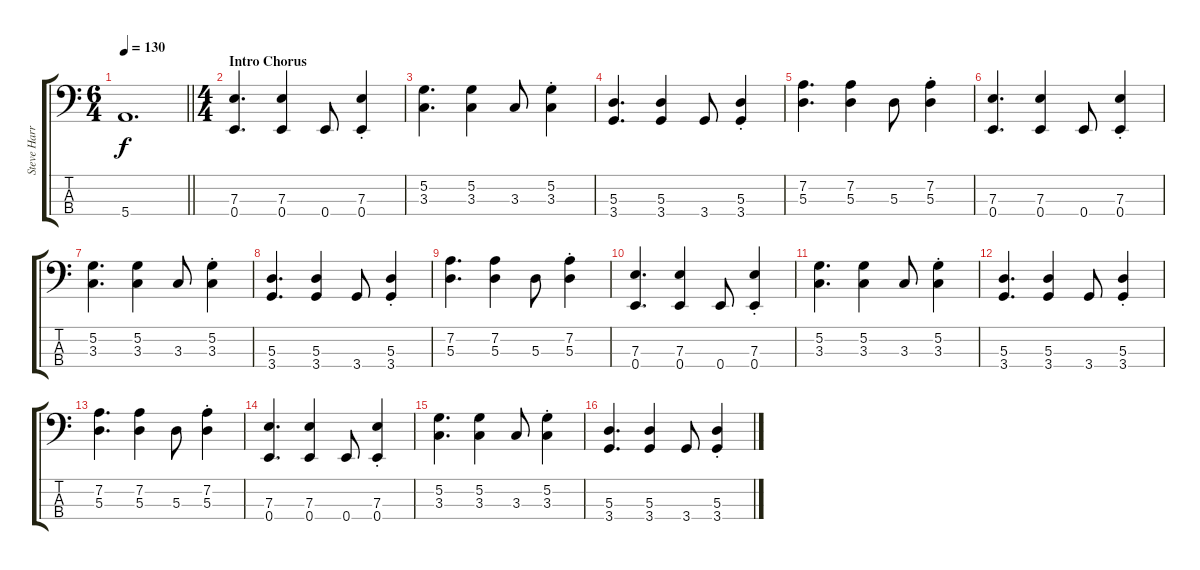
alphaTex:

\track ("Steve Harris" "Steve Harr") {instrument electricbassfinger}
\staff {score tabs}
\tuning (G2 D2 A1 E1) {hide}
\ts (6 4)
\tempo 130
\clef f4
\barLineRight lightlight
\ks c
5.4{t}.1{d dy f} |
\ts (4 4)
\section ("" "Intro Chorus")
(7.3 0.4).4{d} (7.3 0.4).4 0.4.8 (7.3{st} 0.4{st}).4 |
(5.2 3.3).4{d} (5.2 3.3).4 3.3.8 (5.2{st} 3.3{st}).4 |
(5.3 3.4).4{d} (5.3 3.4).4 3.4.8 (5.3{st} 3.4{st}).4 |
(7.2 5.3).4{d} (7.2 5.3).4 5.3.8 (7.2{st} 5.3{st}).4 |
(7.3 0.4).4{d} (7.3 0.4).4 0.4.8 (7.3{st} 0.4{st}).4 |
(5.2 3.3).4{d} (5.2 3.3).4 3.3.8 (5.2{st} 3.3{st}).4 |
(5.3 3.4).4{d} (5.3 3.4).4 3.4.8 (5.3{st} 3.4{st}).4 |
(7.2 5.3).4{d} (7.2 5.3).4 5.3.8 (7.2{st} 5.3{st}).4 |
(7.3 0.4).4{d} (7.3 0.4).4 0.4.8 (7.3{st} 0.4{st}).4 |
(5.2 3.3).4{d} (5.2 3.3).4 3.3.8 (5.2{st} 3.3{st}).4 |
(5.3 3.4).4{d} (5.3 3.4).4 3.4.8 (5.3{st} 3.4{st}).4 |
(7.2 5.3).4{d} (7.2 5.3).4 5.3.8 (7.2{st} 5.3{st}).4 |
(7.3 0.4).4{d} (7.3 0.4).4 0.4.8 (7.3{st} 0.4{st}).4 |
(5.2 3.3).4{d} (5.2 3.3).4 3.3.8 (5.2{st} 3.3{st}).4 |
(5.3 3.4).4{d} (5.3 3.4).4 3.4.8 (5.3{st} 3.4{st}).4
